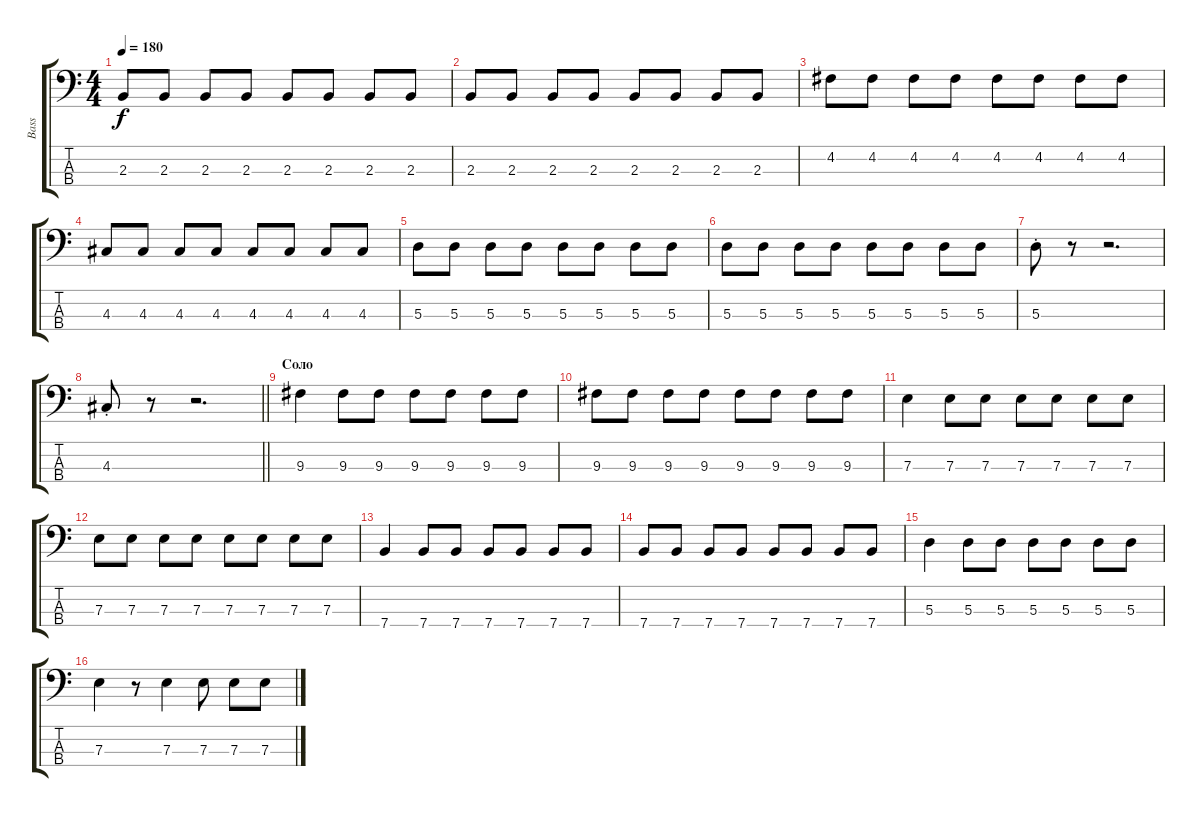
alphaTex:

\track ("Bass" "Bass") {instrument electricbassfinger}
\staff {score tabs}
\tuning (G2 D2 A1 E1) {hide}
\ts (4 4)
\tempo 180
\clef f4
\ks c
2.3.8{dy f} 2.3.8 2.3.8 2.3.8 2.3.8 2.3.8 2.3.8 2.3.8 |
2.3.8 2.3.8 2.3.8 2.3.8 2.3.8 2.3.8 2.3.8 2.3.8 |
4.2.8 4.2.8 4.2.8 4.2.8 4.2.8 4.2.8 4.2.8 4.2.8 |
4.3.8 4.3.8 4.3.8 4.3.8 4.3.8 4.3.8 4.3.8 4.3.8 |
5.3.8 5.3.8 5.3.8 5.3.8 5.3.8 5.3.8 5.3.8 5.3.8 |
5.3.8 5.3.8 5.3.8 5.3.8 5.3.8 5.3.8 5.3.8 5.3.8 |
5.3{st}.8 r.8 r.2{d} |
\barLineRight lightlight
4.3{st}.8 r.8 r.2{d} |
\section ("" "Соло")
9.3.4 9.3.8 9.3.8 9.3.8 9.3.8 9.3.8 9.3.8 |
9.3.8 9.3.8 9.3.8 9.3.8 9.3.8 9.3.8 9.3.8 9.3.8 |
7.3.4 7.3.8 7.3.8 7.3.8 7.3.8 7.3.8 7.3.8 |
7.3.8 7.3.8 7.3.8 7.3.8 7.3.8 7.3.8 7.3.8 7.3.8 |
7.4.4 7.4.8 7.4.8 7.4.8 7.4.8 7.4.8 7.4.8 |
7.4.8 7.4.8 7.4.8 7.4.8 7.4.8 7.4.8 7.4.8 7.4.8 |
5.3.4 5.3.8 5.3.8 5.3.8 5.3.8 5.3.8 5.3.8 |
7.3.4 r.8 7.3.4 7.3.8 7.3.8 7.3.8
